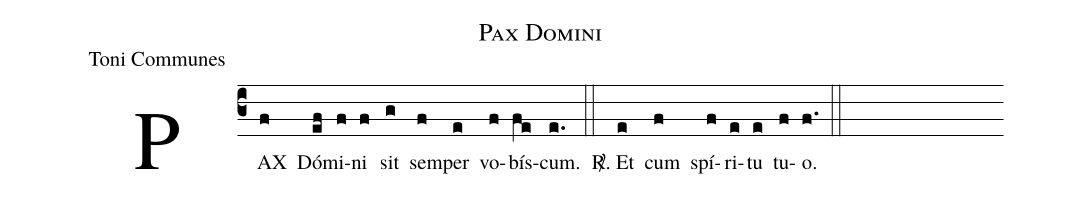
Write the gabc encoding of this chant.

name:Pax Domini;
office-part:Toni Communes;
%%
(c3) PAX(f) Dó(ef)mi(f)ni(f) sit(g) sem(f)per(e) vo(f)bís(fe)cum.(e.) (::) <sp>R/</sp>. Et(e) cum(f) spí(f)ri(e)tu(e) tu(f)o.(f.) (::)
